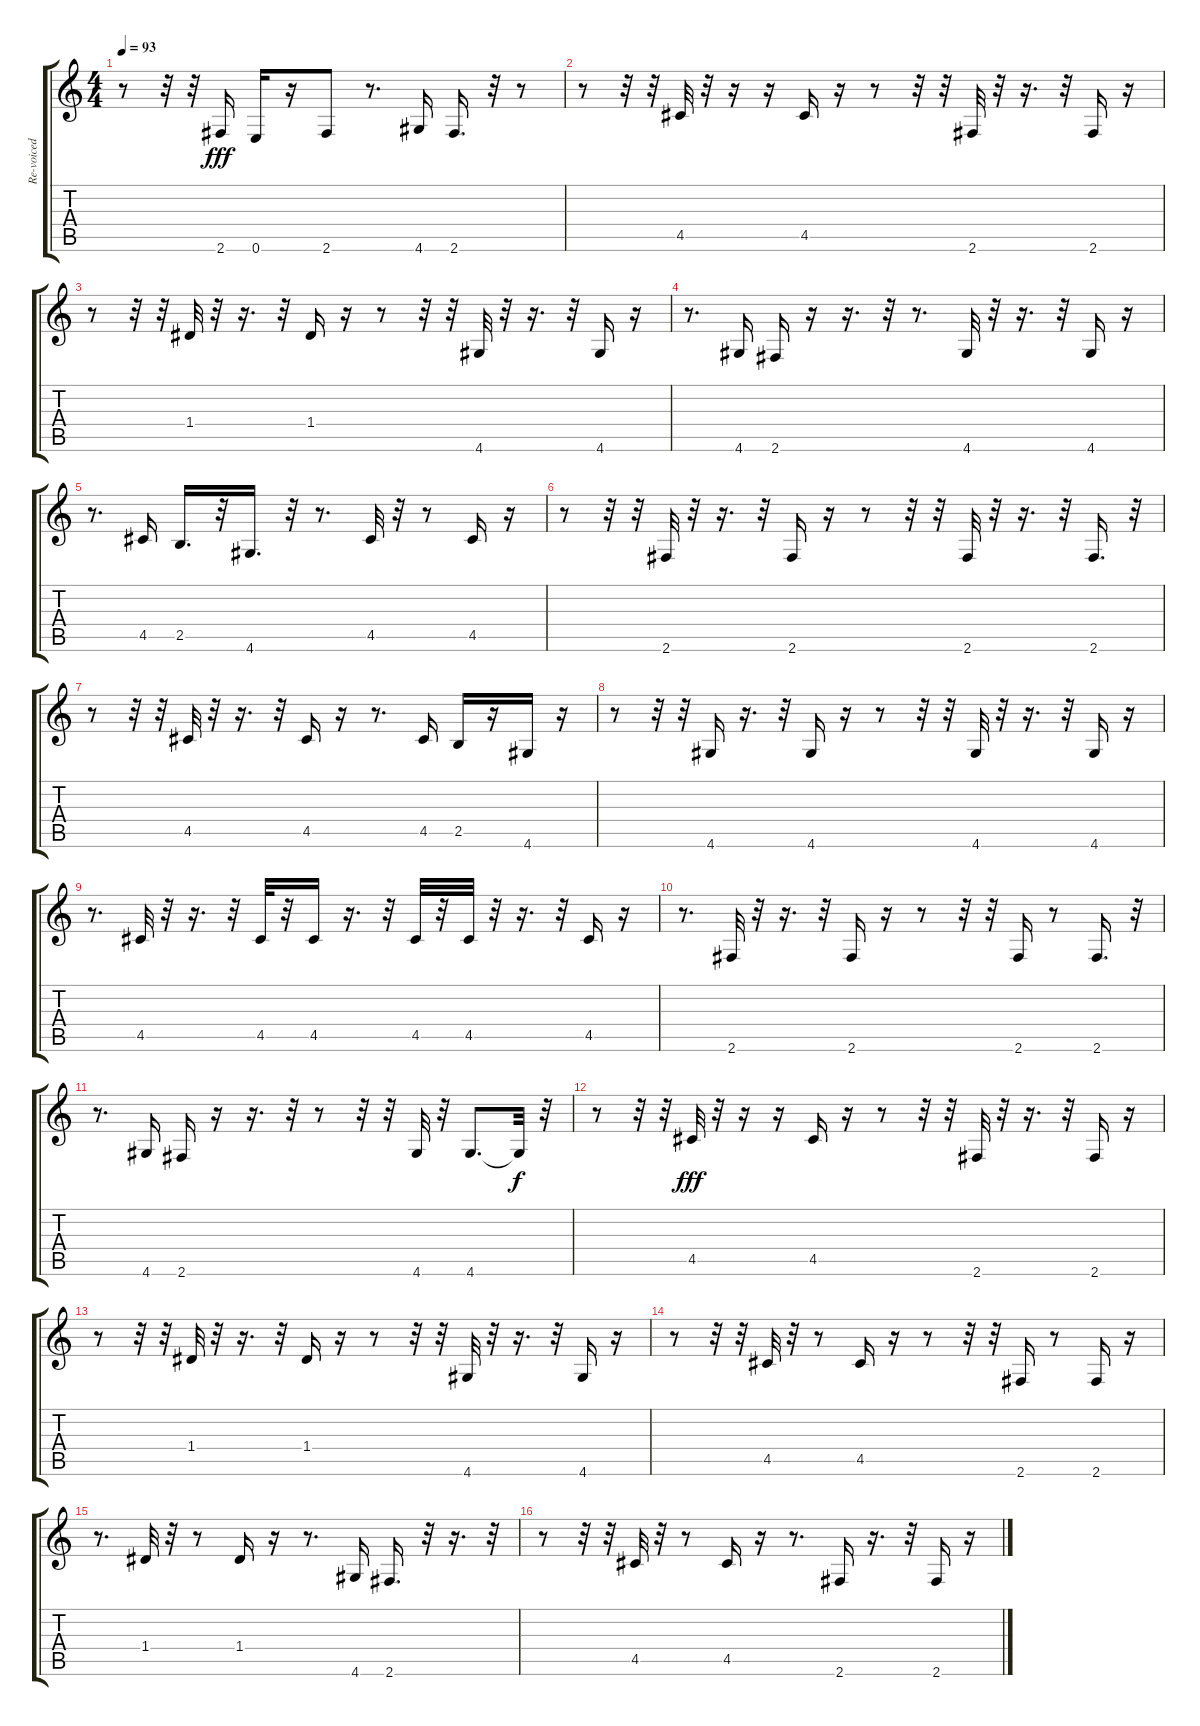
\track ("Re-voiced by : Matt Armstrong" "Re-voiced ") {instrument electricbassfinger}
\staff {score tabs}
\tuning (E4 B3 G3 D3 A2 E2) {hide}
\ts (4 4)
\tempo 93
\clef g2
\ks c
r.8{dy fff} r.32 r.32 2.6.16 0.6.16 r.16 2.6.8 r.8{d} 4.6.16 2.6.16{d} r.32 r.8 |
r.8 r.32 r.32 4.5.32 r.32 r.16 r.16 4.5.16 r.16 r.8 r.32 r.32 2.6.32 r.32 r.16{d} r.32 2.6.16 r.16 |
r.8 r.32 r.32 1.4.32 r.32 r.16{d} r.32 1.4.16 r.16 r.8 r.32 r.32 4.6.32 r.32 r.16{d} r.32 4.6.16 r.16 |
r.8{d} 4.6.16 2.6.16 r.16 r.16{d} r.32 r.8{d} 4.6.32 r.32 r.16{d} r.32 4.6.16 r.16 |
r.8{d} 4.5.16 2.5.16{d} r.32 4.6.16{d} r.32 r.8{d} 4.5.32 r.32 r.8 4.5.16 r.16 |
r.8 r.32 r.32 2.6.32 r.32 r.16{d} r.32 2.6.16 r.16 r.8 r.32 r.32 2.6.32 r.32 r.16{d} r.32 2.6.16{d} r.32 |
r.8 r.32 r.32 4.5.32 r.32 r.16{d} r.32 4.5.16 r.16 r.8{d} 4.5.16 2.5.16 r.16 4.6.16 r.16 |
r.8 r.32 r.32 4.6.16 r.16{d} r.32 4.6.16 r.16 r.8 r.32 r.32 4.6.32 r.32 r.16{d} r.32 4.6.16 r.16 |
r.8{d} 4.5.32 r.32 r.16{d} r.32 4.5.32 r.32 4.5.16 r.16{d} r.32 4.5.32 r.32 4.5.32 r.32 r.16{d} r.32 4.5.16 r.16 |
r.8{d} 2.6.32 r.32 r.16{d} r.32 2.6.16 r.16 r.8 r.32 r.32 2.6.16 r.8 2.6.16{d} r.32 |
r.8{d} 4.6.16 2.6.16 r.16 r.16{d} r.32 r.8 r.32 r.32 4.6.32 r.32 4.6.8{d} 4.6{t}.32{dy f} r.32 |
r.8 r.32 r.32 4.5.32{dy fff} r.32 r.16 r.16 4.5.16 r.16 r.8 r.32 r.32 2.6.32 r.32 r.16{d} r.32 2.6.16 r.16 |
r.8 r.32 r.32 1.4.32 r.32 r.16{d} r.32 1.4.16 r.16 r.8 r.32 r.32 4.6.32 r.32 r.16{d} r.32 4.6.16 r.16 |
r.8 r.32 r.32 4.5.32 r.32 r.8 4.5.16 r.16 r.8 r.32 r.32 2.6.16 r.8 2.6.16 r.16 |
r.8{d} 1.4.32 r.32 r.8 1.4.16 r.16 r.8{d} 4.6.16 2.6.16{d} r.32 r.16{d} r.32 |
r.8 r.32 r.32 4.5.32 r.32 r.8 4.5.16 r.16 r.8{d} 2.6.16 r.16{d} r.32 2.6.16 r.16
